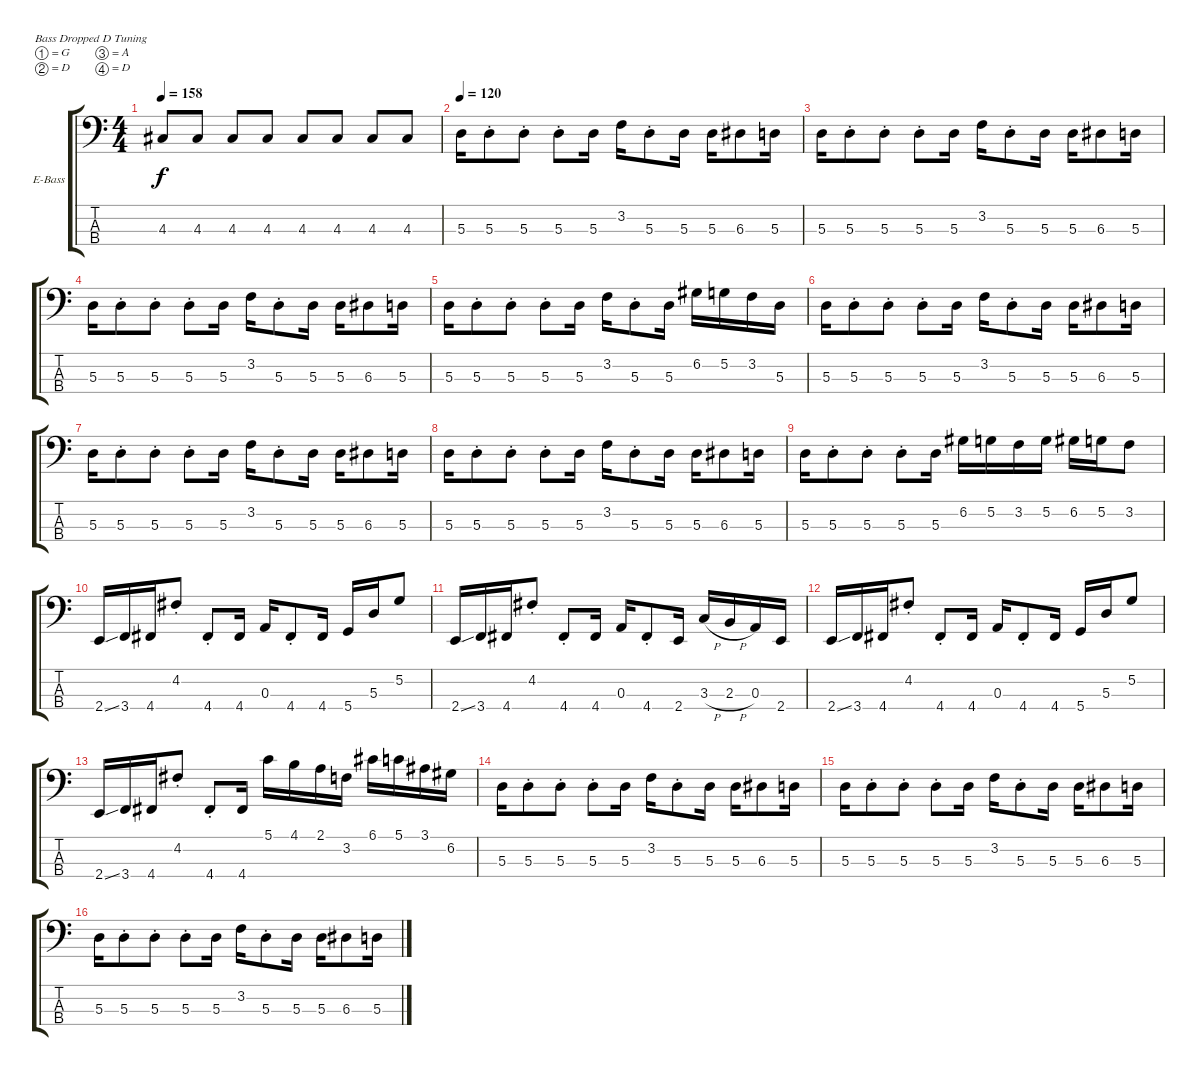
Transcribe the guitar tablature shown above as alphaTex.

\bracketExtendMode groupsimilarinstruments
\firstSystemTrackNameOrientation horizontal
\otherSystemsTrackNameOrientation horizontal
\track ("Bass" "E-Bass") {instrument electricbasspick}
\staff {score tabs}
\tuning (G2 D2 A1 D1)
\ts (4 4)
\tempo 158
\clef f4
\ks c
4.3.8{dy f} 4.3.8 4.3.8 4.3.8 4.3.8 4.3.8 4.3.8 4.3.8 |
\tempo 120
5.3.16 5.3{st}.8 5.3{st}.8 5.3{st}.8 5.3.16 3.2.16 5.3{st}.8 5.3.16 5.3.16 6.3.8 5.3.16 |
5.3.16 5.3{st}.8 5.3{st}.8 5.3{st}.8 5.3.16 3.2.16 5.3{st}.8 5.3.16 5.3.16 6.3.8 5.3.16 |
5.3.16 5.3{st}.8 5.3{st}.8 5.3{st}.8 5.3.16 3.2.16 5.3{st}.8 5.3.16 5.3.16 6.3.8 5.3.16 |
5.3.16 5.3{st}.8 5.3{st}.8 5.3{st}.8 5.3.16 3.2.16 5.3{st}.8 5.3.16 6.2.16 5.2.16 3.2.16 5.3.16 |
5.3.16 5.3{st}.8 5.3{st}.8 5.3{st}.8 5.3.16 3.2.16 5.3{st}.8 5.3.16 5.3.16 6.3.8 5.3.16 |
5.3.16 5.3{st}.8 5.3{st}.8 5.3{st}.8 5.3.16 3.2.16 5.3{st}.8 5.3.16 5.3.16 6.3.8 5.3.16 |
5.3.16 5.3{st}.8 5.3{st}.8 5.3{st}.8 5.3.16 3.2.16 5.3{st}.8 5.3.16 5.3.16 6.3.8 5.3.16 |
5.3.16 5.3{st}.8 5.3{st}.8 5.3{st}.8 5.3.16 6.2.16 5.2.16 3.2.16 5.2.16 6.2.16 5.2.16 3.2.8 |
2.4{ss}.16 3.4.16 4.4.16 4.2{st}.8 4.4{st}.8 4.4.16 0.3.16 4.4{st}.8 4.4.16 5.4.16 5.3.16 5.2.8 |
2.4{ss}.16 3.4.16 4.4.16 4.2{st}.8 4.4{st}.8 4.4.16 0.3.16 4.4{st}.8 2.4.16 3.3{h}.16 2.3{h}.16 0.3.16 2.4.16 |
2.4{ss}.16 3.4.16 4.4.16 4.2{st}.8 4.4{st}.8 4.4.16 0.3.16 4.4{st}.8 4.4.16 5.4.16 5.3.16 5.2.8 |
2.4{ss}.16 3.4.16 4.4.16 4.2{st}.8 4.4{st}.8 4.4.16 5.1.16 4.1.16 2.1.16 3.2.16 6.1.16 5.1.16 3.1.16 6.2.16 |
5.3.16 5.3{st}.8 5.3{st}.8 5.3{st}.8 5.3.16 3.2.16 5.3{st}.8 5.3.16 5.3.16 6.3.8 5.3.16 |
5.3.16 5.3{st}.8 5.3{st}.8 5.3{st}.8 5.3.16 3.2.16 5.3{st}.8 5.3.16 5.3.16 6.3.8 5.3.16 |
5.3.16 5.3{st}.8 5.3{st}.8 5.3{st}.8 5.3.16 3.2.16 5.3{st}.8 5.3.16 5.3.16 6.3.8 5.3.16
